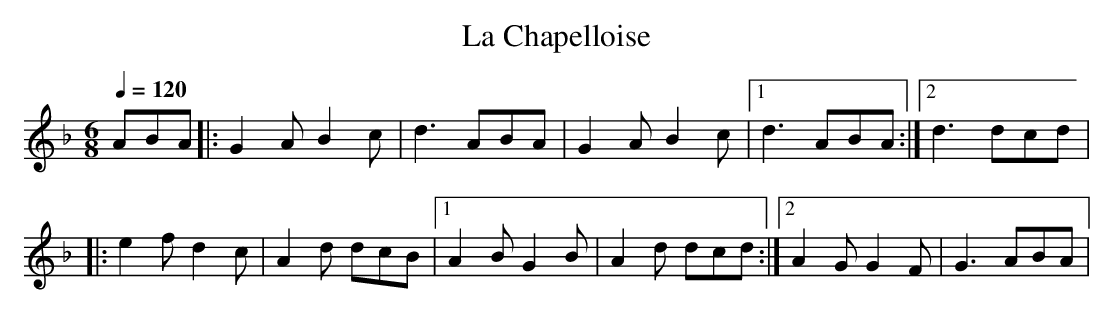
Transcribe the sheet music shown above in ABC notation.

X:1
T:La Chapelloise
L:1/8
M:6/8
Q:1/4=120
K:Dm
ABA|:G2AB2c|d3ABA|G2AB2c|1d3 ABA:|2d3dcd|
|:e2fd2c|A2d dcB|1A2BG2B|A2d dcd:|2 A2GG2F|G3ABA|
